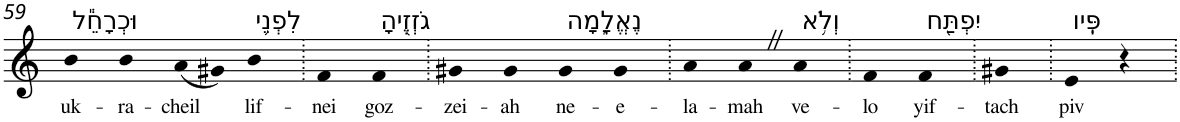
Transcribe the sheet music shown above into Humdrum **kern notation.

**kern	**text
*part1	*part1
*staff1	*staff1
*I"Piano	*
*I'Pno	*
!!LO:PB:g=z
*clefG2	*
*k[]	*
=59	=59
!LO:TX:a:t=וּכְרָחֵ֕ל	!
!	!LO:LY:b
4b	uk-
!	!LO:LY:b
4b	-ra-
!	!LO:LY:b
(8a	-cheil
8g#X)	.
!LO:TX:a:t=לִפְנֵ֥י	!
!	!LO:LY:b
4b	lif-
=60.	=60.
!	!LO:LY:b
4f	-nei
!LO:TX:a:t=גֹזְזֶ֖יהָ	!
!	!LO:LY:b
4f	goz-
=61.	=61.
!	!LO:LY:b
4g#X	-zei-
!	!LO:LY:b
4g#	-ah
!LO:TX:a:t=נֶאֱלָ֑מָה	!
!	!LO:LY:b
4g#	ne-
!	!LO:LY:b
4g#	-e-
=62.	=62.
!	!LO:LY:b
4a	-la-
!	!LO:LY:b
4aZ	-mah
!LO:TX:a:t=וְלֹ֥א	!
!	!LO:LY:b
4a	ve-
=63.	=63.
!	!LO:LY:b
4f	-lo
!LO:TX:a:t=יִפְתַּ֖ח	!
!	!LO:LY:b
4f	yif-
=64.	=64.
!	!LO:LY:b
4g#X	-tach
=65.	=65.
!LO:TX:a:t=פִּֽיו	!
!	!LO:LY:b
4e	piv
4r	.
=.	=.
*-	*-
